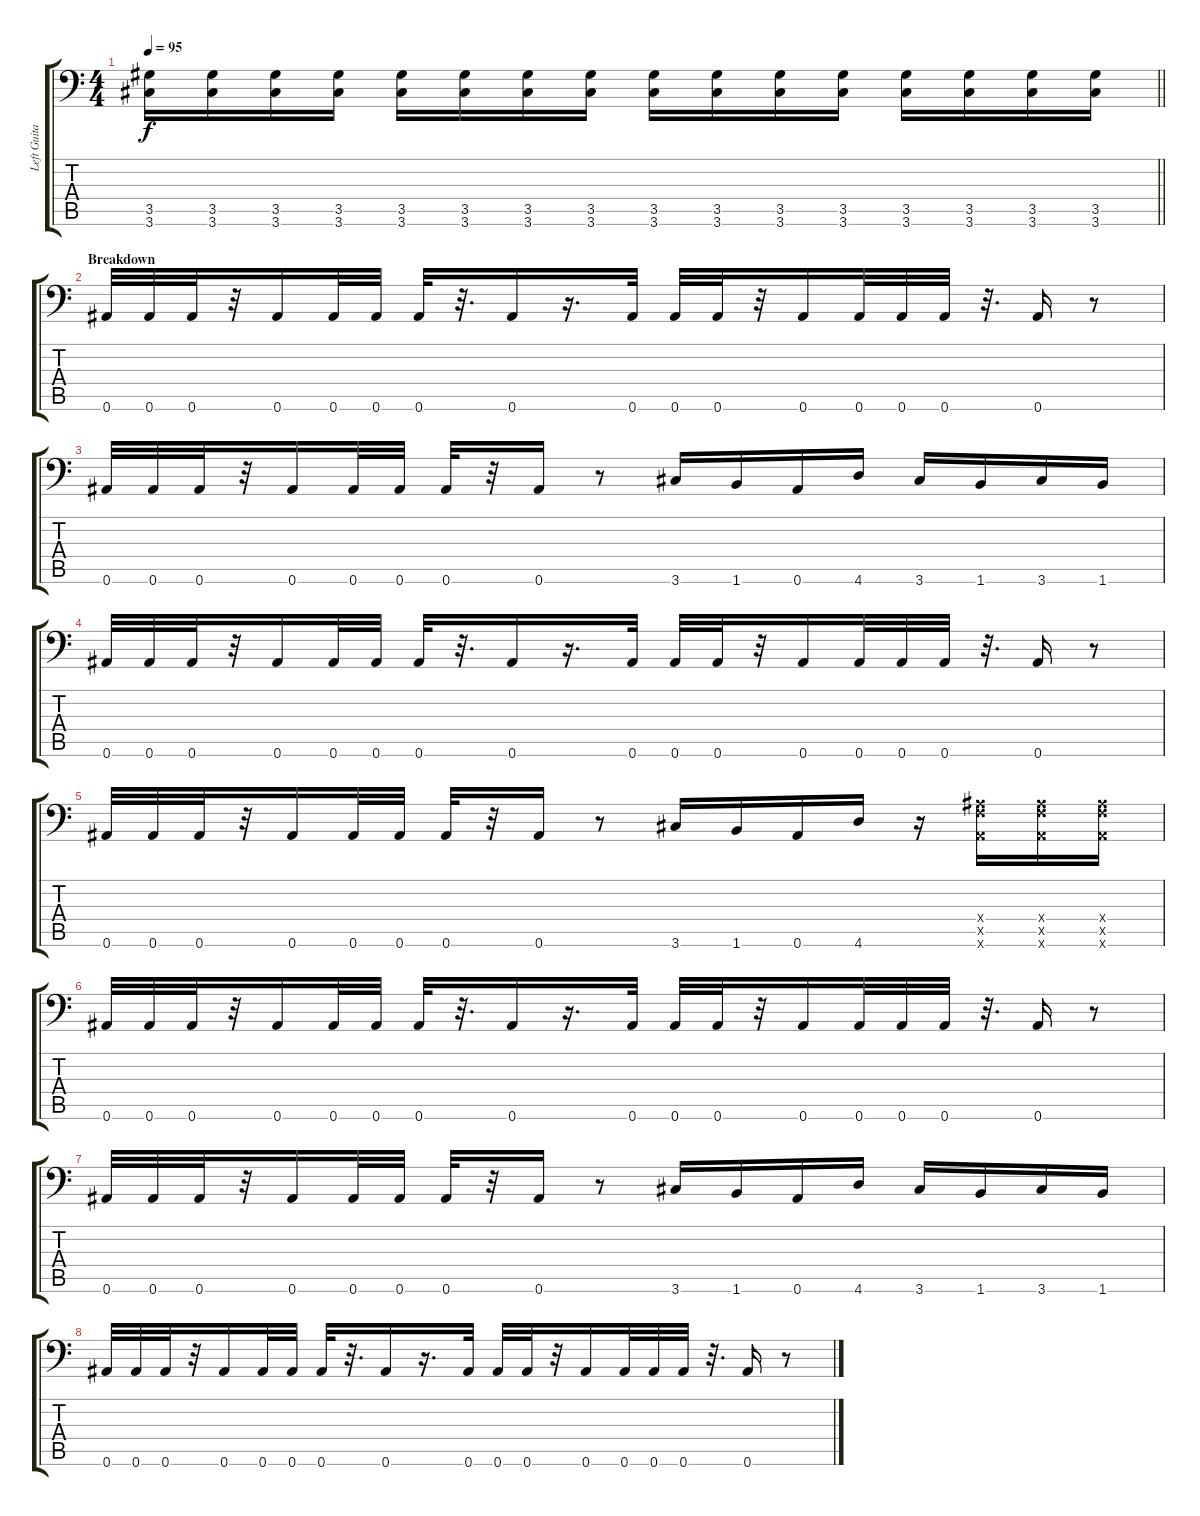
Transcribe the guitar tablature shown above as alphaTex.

\track ("Left Guitar" "Left Guita") {instrument distortionguitar}
\staff {score tabs}
\tuning (C4 G3 Eb3 Bb2 F2 Bb1) {hide}
\ts (4 4)
\tempo 95
\clef f4
\barLineRight lightlight
\ks c
(3.5 3.6).16{dy f} (3.5 3.6).16 (3.5 3.6).16 (3.5 3.6).16 (3.5 3.6).16 (3.5 3.6).16 (3.5 3.6).16 (3.5 3.6).16 (3.5 3.6).16 (3.5 3.6).16 (3.5 3.6).16 (3.5 3.6).16 (3.5 3.6).16 (3.5 3.6).16 (3.5 3.6).16 (3.5 3.6).16 |
\section ("" "Breakdown")
0.6.32 0.6.32 0.6.32 r.32 0.6.16 0.6.32 0.6.32 0.6.32 r.32{d} 0.6.16 r.16{d} 0.6.32 0.6.32 0.6.32 r.32 0.6.16 0.6.32 0.6.32 0.6.32 r.32{d} 0.6.16 r.8 |
0.6.32 0.6.32 0.6.32 r.32 0.6.16 0.6.32 0.6.32 0.6.32 r.32 0.6.16 r.8 3.6.16 1.6.16 0.6.16 4.6.16 3.6.16 1.6.16 3.6.16 1.6.16 |
0.6.32 0.6.32 0.6.32 r.32 0.6.16 0.6.32 0.6.32 0.6.32 r.32{d} 0.6.16 r.16{d} 0.6.32 0.6.32 0.6.32 r.32 0.6.16 0.6.32 0.6.32 0.6.32 r.32{d} 0.6.16 r.8 |
0.6.32 0.6.32 0.6.32 r.32 0.6.16 0.6.32 0.6.32 0.6.32 r.32 0.6.16 r.8 3.6.16 1.6.16 0.6.16 4.6.16 r.16 (0.4{x} 0.5{x} 0.6{x}).16 (0.4{x} 0.5{x} 0.6{x}).16 (0.4{x} 0.5{x} 0.6{x}).16 |
0.6.32 0.6.32 0.6.32 r.32 0.6.16 0.6.32 0.6.32 0.6.32 r.32{d} 0.6.16 r.16{d} 0.6.32 0.6.32 0.6.32 r.32 0.6.16 0.6.32 0.6.32 0.6.32 r.32{d} 0.6.16 r.8 |
0.6.32 0.6.32 0.6.32 r.32 0.6.16 0.6.32 0.6.32 0.6.32 r.32 0.6.16 r.8 3.6.16 1.6.16 0.6.16 4.6.16 3.6.16 1.6.16 3.6.16 1.6.16 |
0.6.32 0.6.32 0.6.32 r.32 0.6.16 0.6.32 0.6.32 0.6.32 r.32{d} 0.6.16 r.16{d} 0.6.32 0.6.32 0.6.32 r.32 0.6.16 0.6.32 0.6.32 0.6.32 r.32{d} 0.6.16 r.8
